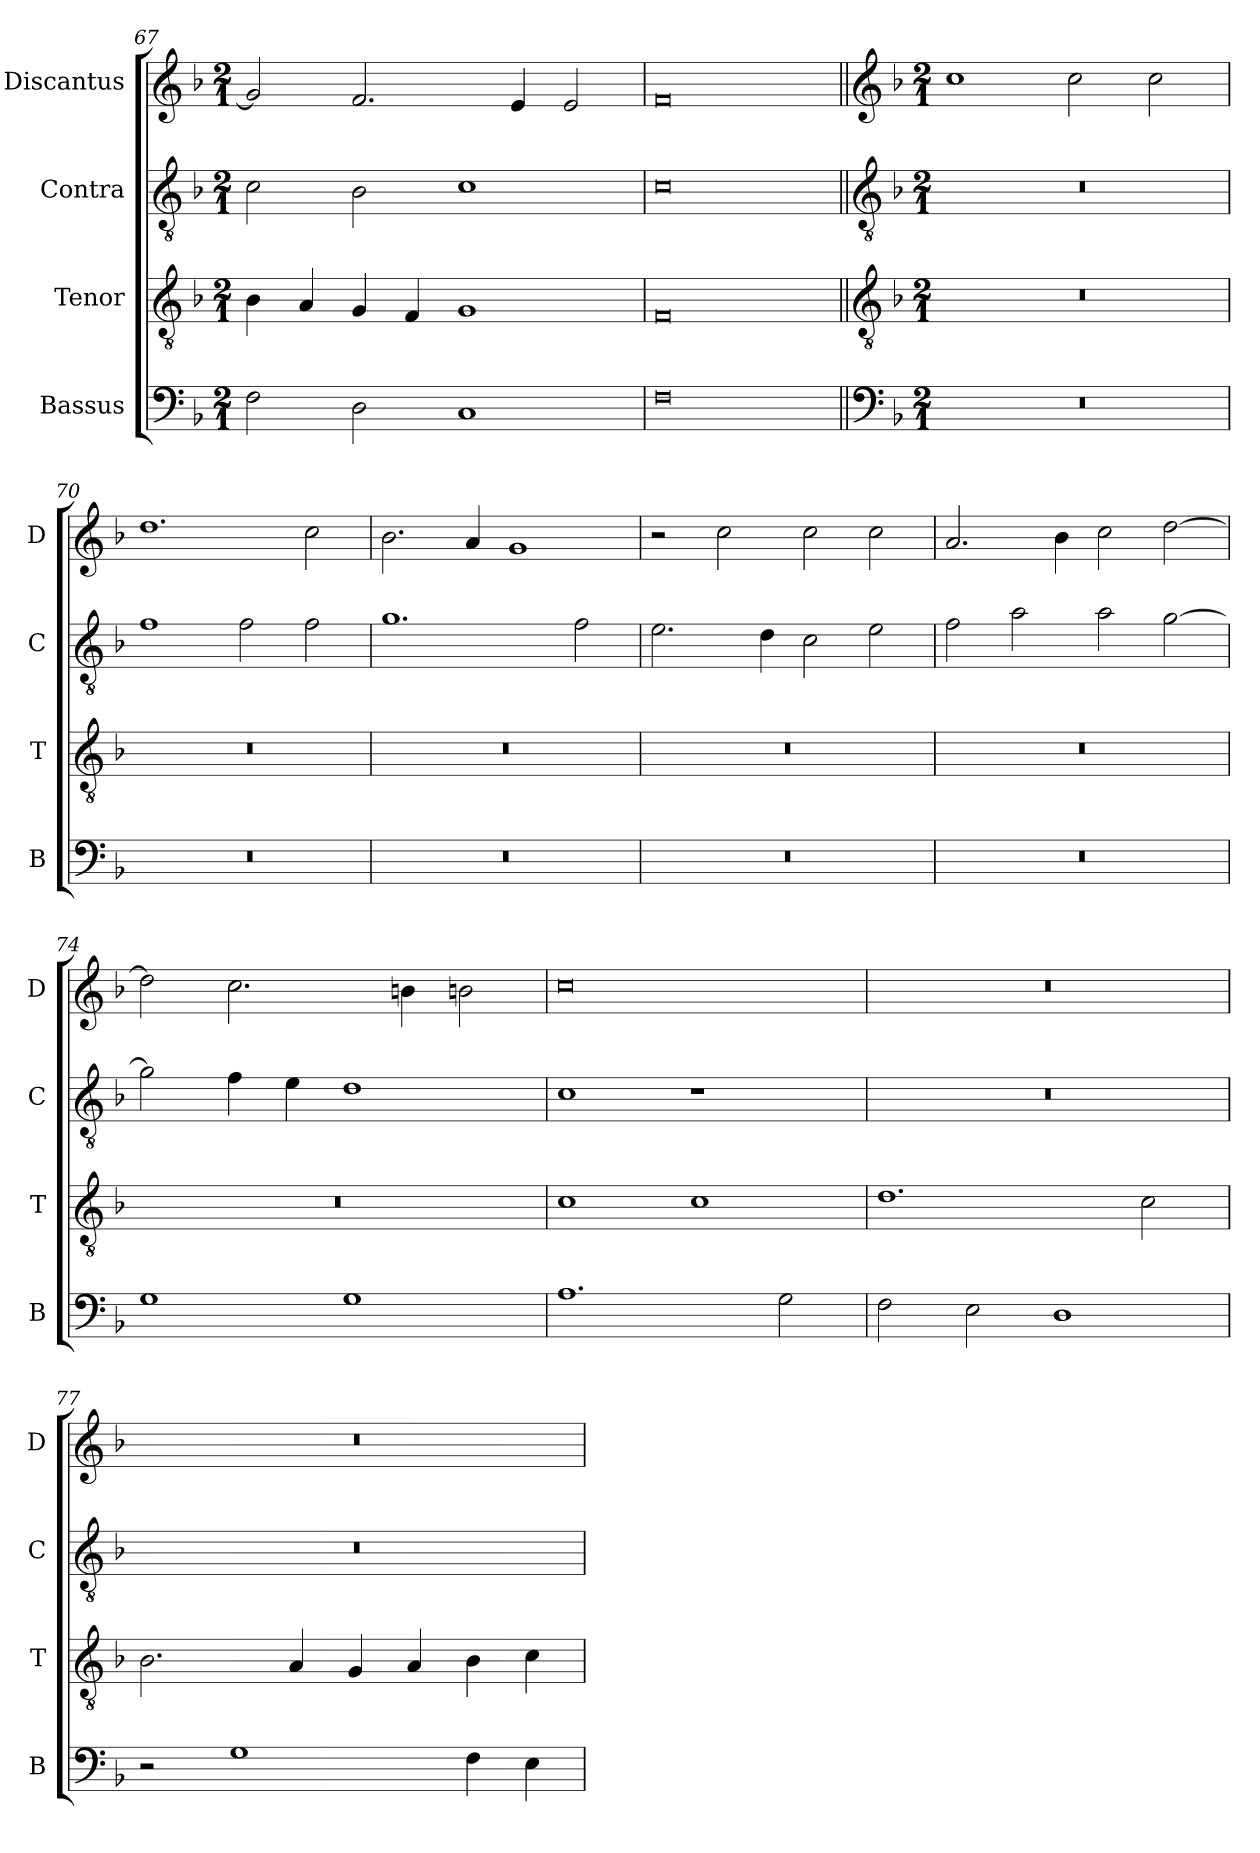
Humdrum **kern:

**kern	**kern	**kern	**kern
*part4	*part3	*part2	*part1
*staff4	*staff3	*staff2	*staff1
*I"Bassus	*I"Tenor	*I"Contra	*I"Discantus
*I'B	*I'T	*I'C	*I'D
*clefF4	*clefGv2	*clefGv2	*clefG2
*k[b-]	*k[b-]	*k[b-]	*k[b-]
*M2/1	*M2/1	*M2/1	*M2/1
=67	=67	=67	=67
2F\	4B-\	2c\	2g/]
.	4A/	.	.
2D\	4G/	2B-\	2.f/
.	4F/	.	.
1C	1G	1c	.
.	.	.	4e/
.	.	.	2e/
=68	=68	=68	=68
0F	0F	0c	0f
!!LO:LB:g=z
=69||	=69||	=69||	=69||
*clefF4	*clefGv2	*clefGv2	*clefG2
*k[b-]	*k[b-]	*k[b-]	*k[b-]
*M2/1	*M2/1	*M2/1	*M2/1
0r	0r	0r	1cc
.	.	.	2cc\
.	.	.	2cc\
=70	=70	=70	=70
0r	0r	1f	1.dd
.	.	2f\	.
.	.	2f\	2cc\
=71	=71	=71	=71
0r	0r	1.g	2.b-\
.	.	.	4a/
.	.	.	1g
.	.	2f\	.
=72	=72	=72	=72
0r	0r	2.e\	2r
.	.	.	2cc\
.	.	4d\	.
.	.	2c\	2cc\
.	.	2e\	2cc\
=73	=73	=73	=73
0r	0r	2f\	2.a/
.	.	2a\	.
.	.	.	4b-\
.	.	2a\	2cc\
.	.	[2g\	[2dd\
=74	=74	=74	=74
1G	0r	2g\]	2dd\]
.	.	4f\	2.cc\
.	.	4e\	.
1G	.	1d	.
.	.	.	4bn\
.	.	.	2bn\
=75	=75	=75	=75
1.A	1c	1c	0cc
.	1c	1r	.
2G\	.	.	.
=76	=76	=76	=76
2F\	1.d	0r	0r
2E\	.	.	.
1D	.	.	.
.	2c\	.	.
=77	=77	=77	=77
2r	2.B-\	0r	0r
1G	.	.	.
.	4A/	.	.
.	4G/	.	.
.	4A/	.	.
4F\	4B-\	.	.
4E\	4c\	.	.
=	=	=	=
*-	*-	*-	*-
